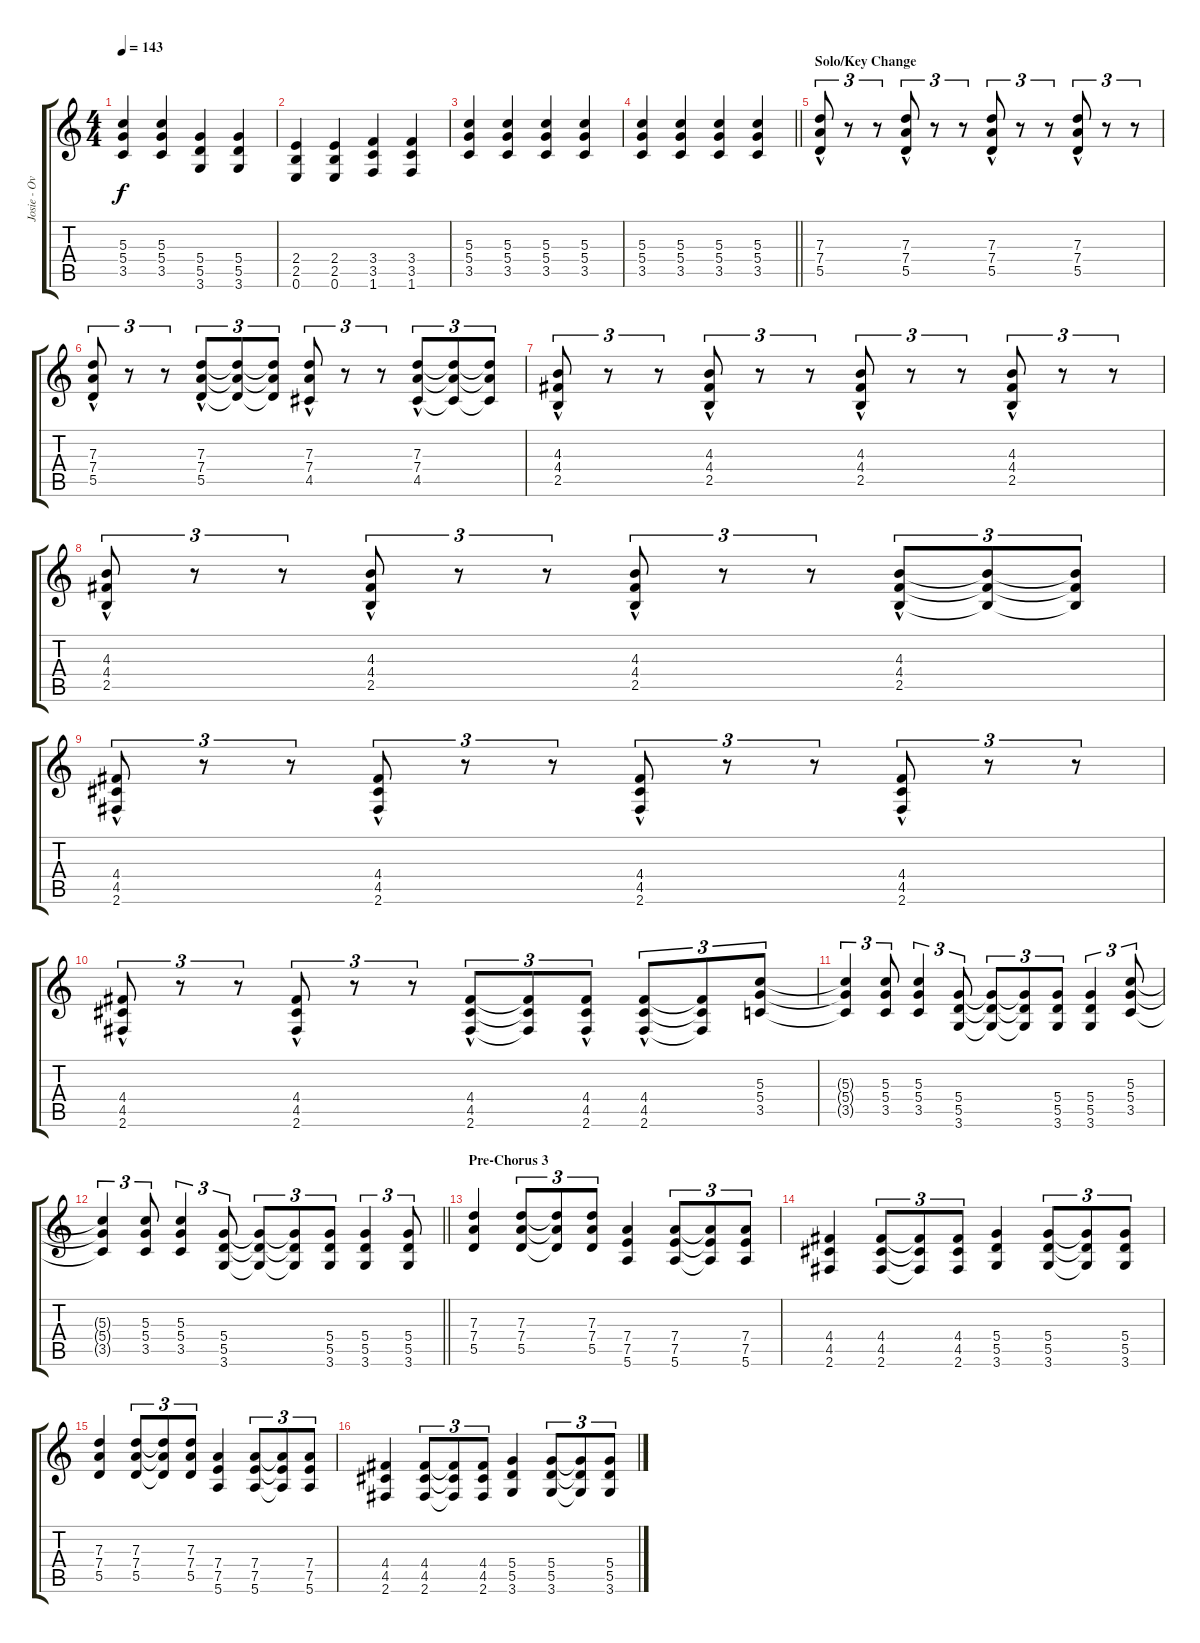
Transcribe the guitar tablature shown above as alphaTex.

\track ("Josie - Overdub Guitar" "Josie - Ov") {instrument overdrivenguitar}
\staff {score tabs}
\tuning (E4 B3 G3 D3 A2 E2) {hide}
\ts (4 4)
\tempo 143
\clef g2
\ks c
(5.3 5.4 3.5).4{dy f} (5.3 5.4 3.5).4 (5.4 5.5 3.6).4 (5.4 5.5 3.6).4 |
(2.4 2.5 0.6).4 (2.4 2.5 0.6).4 (3.4 3.5 1.6).4 (3.4 3.5 1.6).4 |
(5.3 5.4 3.5).4 (5.3 5.4 3.5).4 (5.3 5.4 3.5).4 (5.3 5.4 3.5).4 |
\barLineRight lightlight
(5.3 5.4 3.5).4 (5.3 5.4 3.5).4 (5.3 5.4 3.5).4 (5.3 5.4 3.5).4 |
\section ("" "Solo/Key Change")
(7.3{hac} 7.4{hac} 5.5{hac}).8{tu (3 2) volume 12 balance 8} r.8{tu (3 2)} r.8{tu (3 2)} (7.3{hac} 7.4{hac} 5.5{hac}).8{tu (3 2)} r.8{tu (3 2)} r.8{tu (3 2)} (7.3{hac} 7.4{hac} 5.5{hac}).8{tu (3 2)} r.8{tu (3 2)} r.8{tu (3 2)} (7.3{hac} 7.4{hac} 5.5{hac}).8{tu (3 2)} r.8{tu (3 2)} r.8{tu (3 2)} |
(7.3{hac} 7.4{hac} 5.5{hac}).8{tu (3 2)} r.8{tu (3 2)} r.8{tu (3 2)} (7.3{hac} 7.4{hac} 5.5{hac}).8{tu (3 2)} (7.3{t} 7.4{t} 5.5{t}).8{tu (3 2)} (7.3{t} 7.4{t} 5.5{t}).8{tu (3 2)} (7.3{hac} 7.4{hac} 4.5{hac}).8{tu (3 2)} r.8{tu (3 2)} r.8{tu (3 2)} (7.3{hac} 7.4{hac} 4.5{hac}).8{tu (3 2)} (7.3{t} 7.4{t} 4.5{t}).8{tu (3 2)} (7.3{t} 7.4{t} 4.5{t}).8{tu (3 2)} |
(4.3{hac} 4.4{hac} 2.5{hac}).8{tu (3 2)} r.8{tu (3 2)} r.8{tu (3 2)} (4.3{hac} 4.4{hac} 2.5{hac}).8{tu (3 2)} r.8{tu (3 2)} r.8{tu (3 2)} (4.3{hac} 4.4{hac} 2.5{hac}).8{tu (3 2)} r.8{tu (3 2)} r.8{tu (3 2)} (4.3{hac} 4.4{hac} 2.5{hac}).8{tu (3 2)} r.8{tu (3 2)} r.8{tu (3 2)} |
(4.3{hac} 4.4{hac} 2.5{hac}).8{tu (3 2)} r.8{tu (3 2)} r.8{tu (3 2)} (4.3{hac} 4.4{hac} 2.5{hac}).8{tu (3 2)} r.8{tu (3 2)} r.8{tu (3 2)} (4.3{hac} 4.4{hac} 2.5{hac}).8{tu (3 2)} r.8{tu (3 2)} r.8{tu (3 2)} (4.3{hac} 4.4{hac} 2.5{hac}).8{tu (3 2)} (4.3{t} 4.4{t} 2.5{t}).8{tu (3 2)} (4.3{t} 4.4{t} 2.5{t}).8{tu (3 2)} |
(4.4{hac} 4.5{hac} 2.6{hac}).8{tu (3 2)} r.8{tu (3 2)} r.8{tu (3 2)} (4.4{hac} 4.5{hac} 2.6{hac}).8{tu (3 2)} r.8{tu (3 2)} r.8{tu (3 2)} (4.4{hac} 4.5{hac} 2.6{hac}).8{tu (3 2)} r.8{tu (3 2)} r.8{tu (3 2)} (4.4{hac} 4.5{hac} 2.6{hac}).8{tu (3 2)} r.8{tu (3 2)} r.8{tu (3 2)} |
(4.4{hac} 4.5{hac} 2.6{hac}).8{tu (3 2)} r.8{tu (3 2)} r.8{tu (3 2)} (4.4{hac} 4.5{hac} 2.6{hac}).8{tu (3 2)} r.8{tu (3 2)} r.8{tu (3 2)} (4.4{hac} 4.5{hac} 2.6{hac}).8{tu (3 2)} (4.4{t} 4.5{t} 2.6{t}).8{tu (3 2)} (4.4{hac} 4.5{hac} 2.6{hac}).8{tu (3 2)} (4.4{hac} 4.5{hac} 2.6{hac}).8{tu (3 2)} (4.4{t} 4.5{t} 2.6{t}).8{tu (3 2)} (5.3 5.4 3.5).8{tu (3 2)} |
(5.3{t} 5.4{t} 3.5{t}).4{tu (3 2)} (5.3 5.4 3.5).8{tu (3 2)} (5.3 5.4 3.5).4{tu (3 2)} (5.4 5.5 3.6).8{tu (3 2)} (5.4{t} 5.5{t} 3.6{t}).8{tu (3 2)} (5.4{t} 5.5{t} 3.6{t}).8{tu (3 2)} (5.4 5.5 3.6).8{tu (3 2)} (5.4 5.5 3.6).4{tu (3 2)} (5.3 5.4 3.5).8{tu (3 2)} |
\barLineRight lightlight
(5.3{t} 5.4{t} 3.5{t}).4{tu (3 2)} (5.3 5.4 3.5).8{tu (3 2)} (5.3 5.4 3.5).4{tu (3 2)} (5.4 5.5 3.6).8{tu (3 2)} (5.4{t} 5.5{t} 3.6{t}).8{tu (3 2)} (5.4{t} 5.5{t} 3.6{t}).8{tu (3 2)} (5.4 5.5 3.6).8{tu (3 2)} (5.4 5.5 3.6).4{tu (3 2)} (5.4 5.5 3.6).8{tu (3 2)} |
\section ("" "Pre-Chorus 3")
(7.3 7.4 5.5).4{volume 9 balance 2 instrument distortionguitar} (7.3 7.4 5.5).8{tu (3 2)} (7.3{t} 7.4{t} 5.5{t}).8{tu (3 2)} (7.3 7.4 5.5).8{tu (3 2)} (7.4 7.5 5.6).4 (7.4 7.5 5.6).8{tu (3 2)} (7.4{t} 7.5{t} 5.6{t}).8{tu (3 2)} (7.4 7.5 5.6).8{tu (3 2)} |
(4.4 4.5 2.6).4 (4.4 4.5 2.6).8{tu (3 2)} (4.4{t} 4.5{t} 2.6{t}).8{tu (3 2)} (4.4 4.5 2.6).8{tu (3 2)} (5.4 5.5 3.6).4 (5.4 5.5 3.6).8{tu (3 2)} (5.4{t} 5.5{t} 3.6{t}).8{tu (3 2)} (5.4 5.5 3.6).8{tu (3 2)} |
(7.3 7.4 5.5).4 (7.3 7.4 5.5).8{tu (3 2)} (7.3{t} 7.4{t} 5.5{t}).8{tu (3 2)} (7.3 7.4 5.5).8{tu (3 2)} (7.4 7.5 5.6).4 (7.4 7.5 5.6).8{tu (3 2)} (7.4{t} 7.5{t} 5.6{t}).8{tu (3 2)} (7.4 7.5 5.6).8{tu (3 2)} |
(4.4 4.5 2.6).4 (4.4 4.5 2.6).8{tu (3 2)} (4.4{t} 4.5{t} 2.6{t}).8{tu (3 2)} (4.4 4.5 2.6).8{tu (3 2)} (5.4 5.5 3.6).4 (5.4 5.5 3.6).8{tu (3 2)} (5.4{t} 5.5{t} 3.6{t}).8{tu (3 2)} (5.4 5.5 3.6).8{tu (3 2)}
